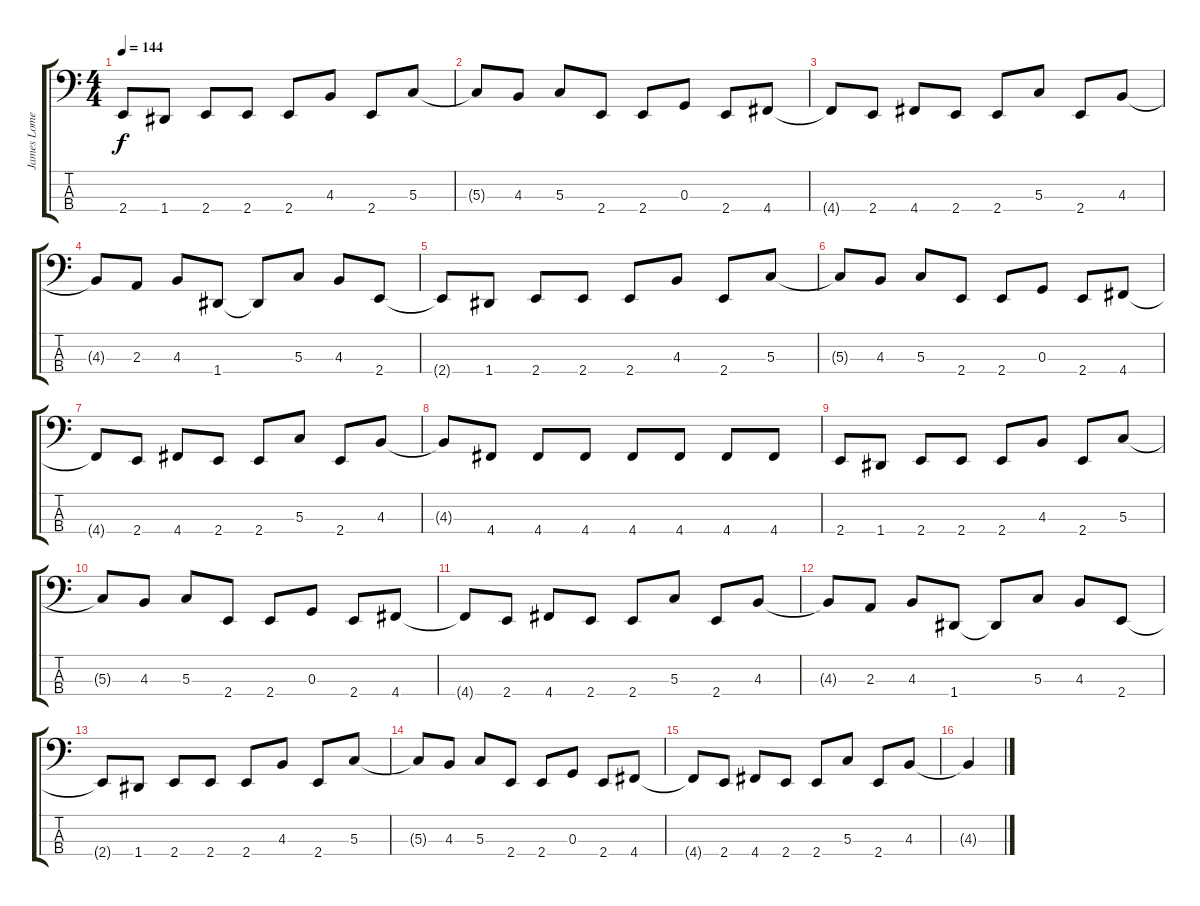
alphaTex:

\track ("James Lomenzo" "James Lome") {instrument electricbassfinger}
\staff {score tabs}
\tuning (F2 C2 G1 D1) {hide}
\ts (4 4)
\tempo 144
\clef f4
\ks c
2.4.8{dy f} 1.4.8 2.4.8 2.4.8 2.4.8 4.3.8 2.4.8 5.3.8 |
5.3{t}.8 4.3.8 5.3.8 2.4.8 2.4.8 0.3.8 2.4.8 4.4.8 |
4.4{t}.8 2.4.8 4.4.8 2.4.8 2.4.8 5.3.8 2.4.8 4.3.8 |
4.3{t}.8 2.3.8 4.3.8 1.4.8 1.4{t}.8 5.3.8 4.3.8 2.4.8 |
2.4{t}.8 1.4.8 2.4.8 2.4.8 2.4.8 4.3.8 2.4.8 5.3.8 |
5.3{t}.8 4.3.8 5.3.8 2.4.8 2.4.8 0.3.8 2.4.8 4.4.8 |
4.4{t}.8 2.4.8 4.4.8 2.4.8 2.4.8 5.3.8 2.4.8 4.3.8 |
4.3{t}.8 4.4.8 4.4.8 4.4.8 4.4.8 4.4.8 4.4.8 4.4.8 |
2.4.8 1.4.8 2.4.8 2.4.8 2.4.8 4.3.8 2.4.8 5.3.8 |
5.3{t}.8 4.3.8 5.3.8 2.4.8 2.4.8 0.3.8 2.4.8 4.4.8 |
4.4{t}.8 2.4.8 4.4.8 2.4.8 2.4.8 5.3.8 2.4.8 4.3.8 |
4.3{t}.8 2.3.8 4.3.8 1.4.8 1.4{t}.8 5.3.8 4.3.8 2.4.8 |
2.4{t}.8 1.4.8 2.4.8 2.4.8 2.4.8 4.3.8 2.4.8 5.3.8 |
5.3{t}.8 4.3.8 5.3.8 2.4.8 2.4.8 0.3.8 2.4.8 4.4.8 |
4.4{t}.8 2.4.8 4.4.8 2.4.8 2.4.8 5.3.8 2.4.8 4.3.8 |
4.3{t}.4
